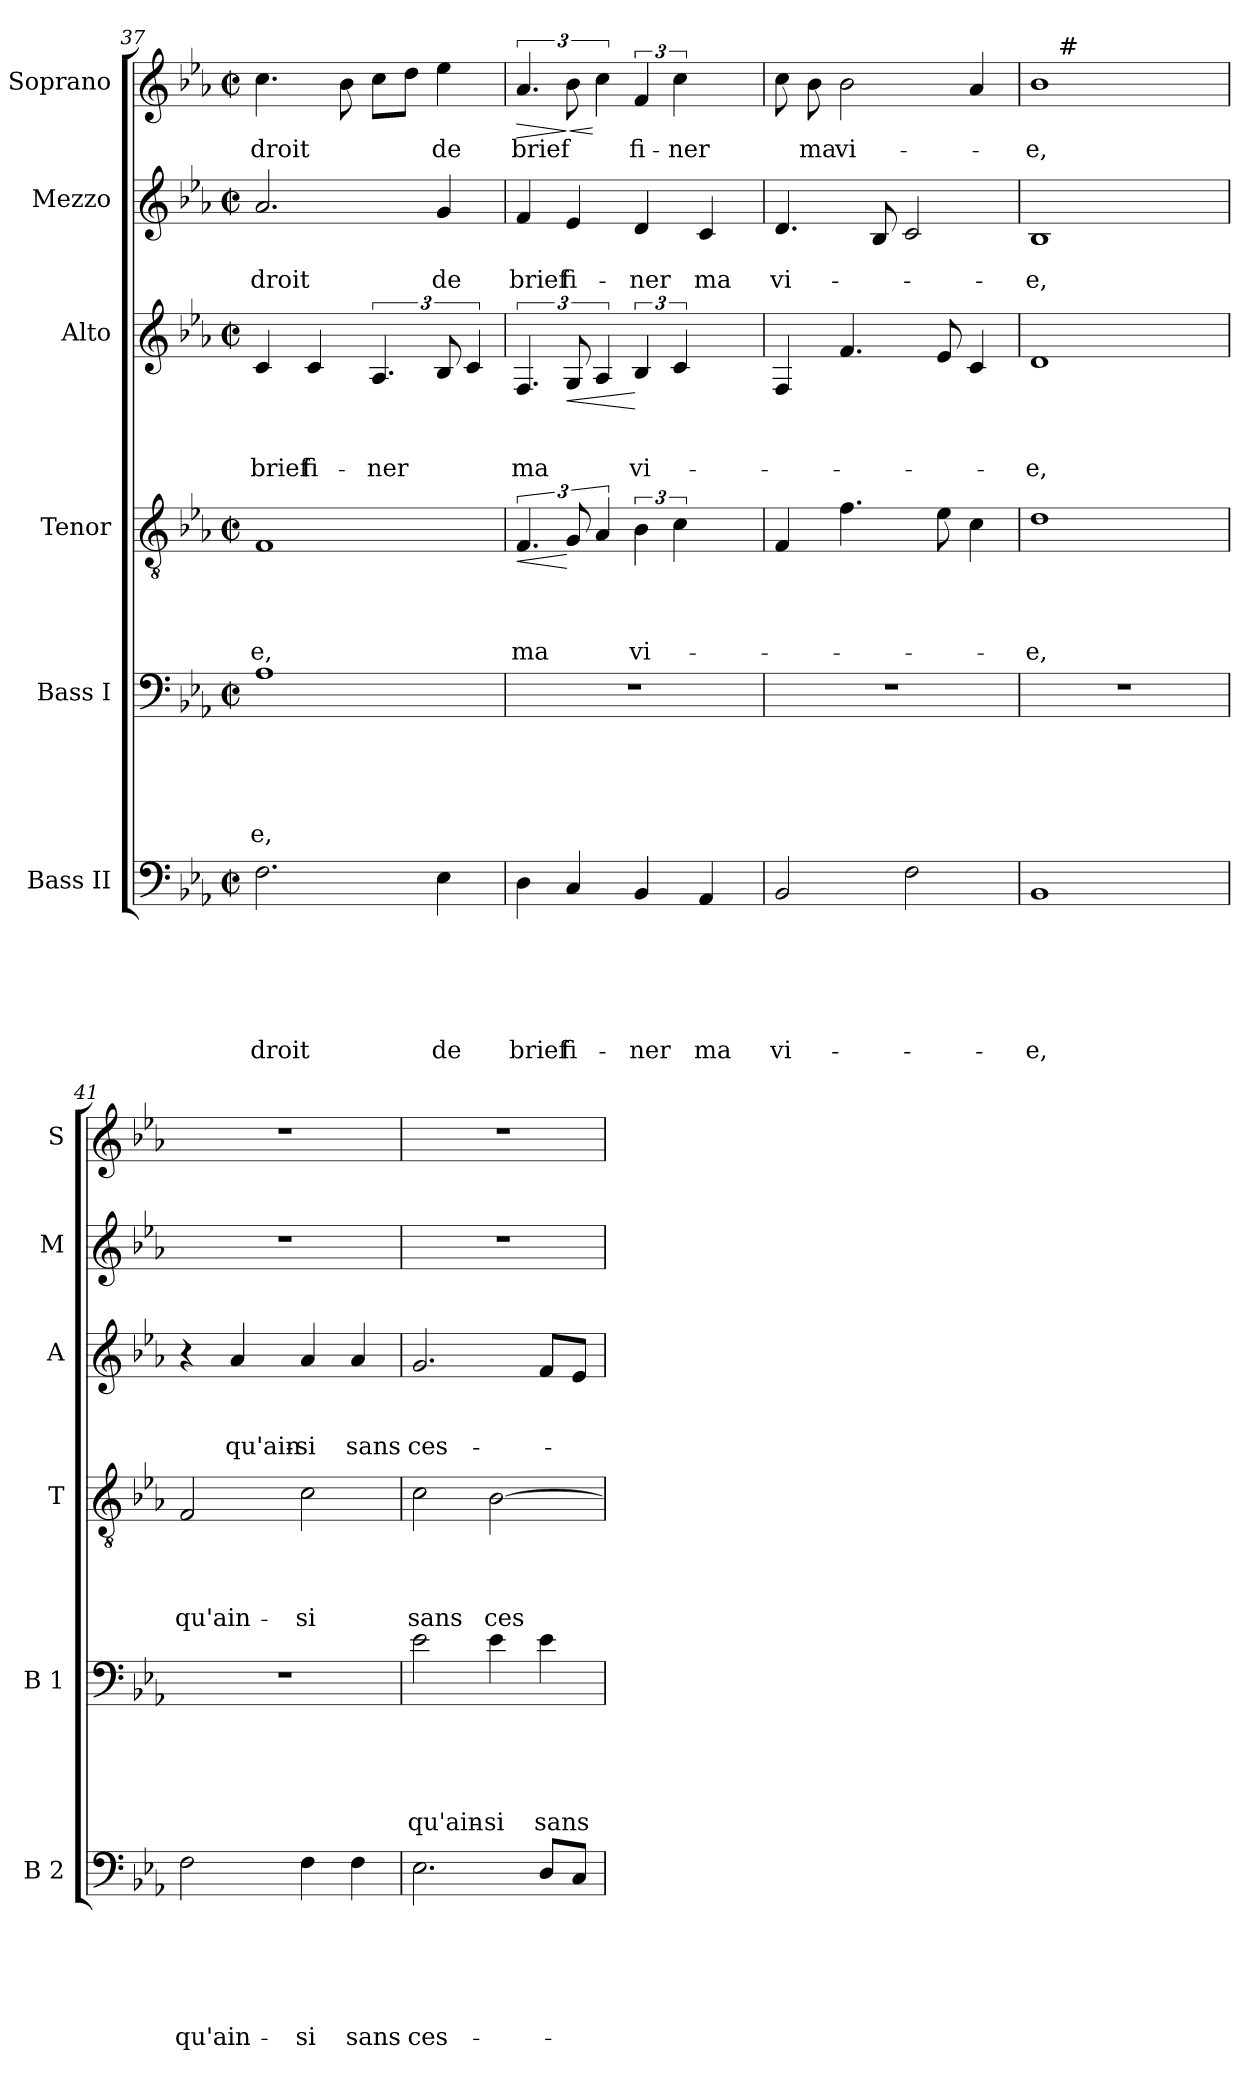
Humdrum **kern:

**kern	**text	**text	**text	**text	**text	**text	**kern	**text	**text	**text	**text	**text	**kern	**text	**text	**text	**text	**dynam	**kern	**text	**text	**text	**dynam	**kern	**text	**text	**kern	**text	**dynam
*part6	*part6	*part6	*part6	*part6	*part6	*part6	*part5	*part5	*part5	*part5	*part5	*part5	*part4	*part4	*part4	*part4	*part4	*part4	*part3	*part3	*part3	*part3	*part3	*part2	*part2	*part2	*part1	*part1	*part1
*staff6	*staff6	*staff6	*staff6	*staff6	*staff6	*staff6	*staff5	*staff5	*staff5	*staff5	*staff5	*staff5	*staff4	*staff4	*staff4	*staff4	*staff4	*staff4	*staff3	*staff3	*staff3	*staff3	*staff3	*staff2	*staff2	*staff2	*staff1	*staff1	*staff1
*I"Bass II	*	*	*	*	*	*	*I"Bass I	*	*	*	*	*	*I"Tenor	*	*	*	*	*	*I"Alto	*	*	*	*	*I"Mezzo	*	*	*I"Soprano	*	*
*I'B 2	*	*	*	*	*	*	*I'B 1	*	*	*	*	*	*I'T	*	*	*	*	*	*I'A	*	*	*	*	*I'M	*	*	*I'S	*	*
*clefF4	*	*	*	*	*	*	*clefF4	*	*	*	*	*	*clefGv2	*	*	*	*	*	*clefG2	*	*	*	*	*clefG2	*	*	*clefG2	*	*
*k[b-e-a-]	*	*	*	*	*	*	*k[b-e-a-]	*	*	*	*	*	*k[b-e-a-]	*	*	*	*	*	*k[b-e-a-]	*	*	*	*	*k[b-e-a-]	*	*	*k[b-e-a-]	*	*
*E-:	*	*	*	*	*	*	*E-:	*	*	*	*	*	*E-:	*	*	*	*	*	*E-:	*	*	*	*	*E-:	*	*	*E-:	*	*
*M2/2	*	*	*	*	*	*	*M2/2	*	*	*	*	*	*M2/2	*	*	*	*	*	*M2/2	*	*	*	*	*M2/2	*	*	*M2/2	*	*
*met(c|)	*	*	*	*	*	*	*met(c|)	*	*	*	*	*	*met(c|)	*	*	*	*	*	*met(c|)	*	*	*	*	*met(c|)	*	*	*met(c|)	*	*
=37	=37	=37	=37	=37	=37	=37	=37	=37	=37	=37	=37	=37	=37	=37	=37	=37	=37	=37	=37	=37	=37	=37	=37	=37	=37	=37	=37	=37	=37
!	!	!	!	!	!	!LO:LY:b	!	!	!	!	!	!LO:LY:b	!	!	!	!	!LO:LY:b	!	!	!	!	!LO:LY:b	!	!	!	!LO:LY:b	!	!LO:LY:b	!
2.F\	.	.	.	.	.	-droit	1A-	.	.	.	.	-e,	1F	.	.	.	-e,	.	4c/	.	.	brief	.	2.a-/	.	-droit	4.cc\	-droit	.
!	!	!	!	!	!	!	!	!	!	!	!	!	!	!	!	!	!	!	!	!	!	!LO:LY:b	!	!	!	!	!	!	!
.	.	.	.	.	.	.	.	.	.	.	.	.	.	.	.	.	.	.	4c/	.	.	fi-	.	.	.	.	.	.	.
.	.	.	.	.	.	.	.	.	.	.	.	.	.	.	.	.	.	.	.	.	.	.	.	.	.	.	8b-\	.	.
!	!	!	!	!	!	!	!	!	!	!	!	!	!	!	!	!	!	!	!	!	!	!LO:LY:b	!	!	!	!	!	!	!
.	.	.	.	.	.	.	.	.	.	.	.	.	.	.	.	.	.	.	6.A-/	.	.	-ner	.	.	.	.	8cc\L	.	.
.	.	.	.	.	.	.	.	.	.	.	.	.	.	.	.	.	.	.	.	.	.	.	.	.	.	.	8dd\J	.	.
!	!	!	!	!	!	!LO:LY:b	!	!	!	!	!	!	!	!	!	!	!	!	!	!	!	!	!	!	!	!LO:LY:b	!	!LO:LY:b	!
4E-\	.	.	.	.	.	de	.	.	.	.	.	.	.	.	.	.	.	.	12B-/	.	.	.	.	4g/	.	de	4ee-\	de	.
.	.	.	.	.	.	.	.	.	.	.	.	.	.	.	.	.	.	.	6c/	.	.	.	.	.	.	.	.	.	.
=38	=38	=38	=38	=38	=38	=38	=38	=38	=38	=38	=38	=38	=38	=38	=38	=38	=38	=38	=38	=38	=38	=38	=38	=38	=38	=38	=38	=38	=38
!	!	!	!	!	!	!LO:LY:b	!	!	!	!	!	!	!	!	!	!	!LO:LY:b	!LO:HP:b	!	!	!	!LO:LY:b	!	!	!	!LO:LY:b	!	!LO:LY:b	!LO:HP:b
4D\	.	.	.	.	.	brief	1r	.	.	.	.	.	6.F/	.	.	.	ma	<	6.F/	.	.	ma	.	4f/	.	brief	6.a-/	brief	>
!	!	!	!	!	!	!LO:LY:b	!	!	!	!	!	!	!	!	!	!	!	!	!	!	!	!	!LO:HP:b	!	!	!LO:LY:b	!	!	!LO:HP:n=1:b
4C/	.	.	.	.	.	fi-	.	.	.	.	.	.	12G</	.	.	.	.	[	12G/	.	.	.	<	4e-/	.	fi-	12b->\	.	] <
.	.	.	.	.	.	.	.	.	.	.	.	.	6A-/	.	.	.	.	.	6A-/	.	.	.	.	.	.	.	6cc\	.	[
!	!	!	!	!	!	!LO:LY:b	!	!	!	!	!	!	!	!	!	!	!LO:LY:b	!	!	!	!	!LO:LY:b	!	!	!	!LO:LY:b	!	!LO:LY:b	!
4BB-/	.	.	.	.	.	-ner	.	.	.	.	.	.	6B-\	.	.	.	vi-	.	6B-/	.	.	vi-	[	4d/	.	-ner	6f/	fi-	.
!	!	!	!	!	!	!	!	!	!	!	!	!	!	!	!	!	!	!	!	!	!	!	!	!	!	!	!	!LO:LY:b	!
.	.	.	.	.	.	.	.	.	.	.	.	.	6c\	.	.	.	.	.	6c/	.	.	.	.	.	.	.	6cc\	-ner	.
!	!	!	!	!	!	!LO:LY:b	!	!	!	!	!	!	!	!	!	!	!	!	!	!	!	!	!	!	!	!LO:LY:b	!	!	!
4AA-/	.	.	.	.	.	ma	.	.	.	.	.	.	.	.	.	.	.	.	.	.	.	.	.	4c/	.	ma	.	.	.
.	.	.	.	.	.	.	.	.	.	.	.	.	6ryy	.	.	.	.	.	6ryy	.	.	.	.	.	.	.	6ryy	.	.
!!LO:LB:g=z
=39	=39	=39	=39	=39	=39	=39	=39	=39	=39	=39	=39	=39	=39	=39	=39	=39	=39	=39	=39	=39	=39	=39	=39	=39	=39	=39	=39	=39	=39
!	!	!	!	!	!	!LO:LY:b	!	!	!	!	!	!	!	!	!	!	!	!	!	!	!	!	!	!	!	!LO:LY:b	!	!	!
2BB-/	.	.	.	.	.	vi-	1r	.	.	.	.	.	4F/	.	.	.	.	.	4F/	.	.	.	.	4.d/	.	vi-	8cc\	.	.
!	!	!	!	!	!	!	!	!	!	!	!	!	!	!	!	!	!	!	!	!	!	!	!	!	!	!	!	!LO:LY:b	!
.	.	.	.	.	.	.	.	.	.	.	.	.	.	.	.	.	.	.	.	.	.	.	.	.	.	.	8b-\	ma	.
!	!	!	!	!	!	!	!	!	!	!	!	!	!	!	!	!	!	!	!	!	!	!	!	!	!	!	!	!LO:LY:b	!
.	.	.	.	.	.	.	.	.	.	.	.	.	4.f\	.	.	.	.	.	4.f/	.	.	.	.	.	.	.	2b-\	vi-	.
.	.	.	.	.	.	.	.	.	.	.	.	.	.	.	.	.	.	.	.	.	.	.	.	8B-/	.	.	.	.	.
2F\	.	.	.	.	.	.	.	.	.	.	.	.	.	.	.	.	.	.	.	.	.	.	.	2c/	.	.	.	.	.
.	.	.	.	.	.	.	.	.	.	.	.	.	8e-\	.	.	.	.	.	8e-/	.	.	.	.	.	.	.	.	.	.
.	.	.	.	.	.	.	.	.	.	.	.	.	4c\	.	.	.	.	.	4c/	.	.	.	.	.	.	.	4a-/	.	.
=40	=40	=40	=40	=40	=40	=40	=40	=40	=40	=40	=40	=40	=40	=40	=40	=40	=40	=40	=40	=40	=40	=40	=40	=40	=40	=40	=40	=40	=40
!	!	!	!	!	!	!LO:LY:b	!	!	!	!	!	!	!	!	!	!	!LO:LY:b	!	!	!	!	!LO:LY:b	!	!	!	!LO:LY:b	!	!LO:LY:b	!
*	*	*	*	*	*	*	*	*	*	*	*	*	*	*	*	*	*	*	*	*	*	*	*	*	*	*	*^	*	*
1BB-	.	.	.	.	.	-e,	1r	.	.	.	.	.	1d	.	.	.	-e,	.	1d	.	.	-e,	.	1B-	.	-e,	1b-	16.ryy	-e,	.
!	!	!	!	!	!	!	!	!	!	!	!	!	!	!	!	!	!	!	!	!	!	!	!	!	!	!	!	!LO:TX:a:t=#	!	!
.	.	.	.	.	.	.	.	.	.	.	.	.	.	.	.	.	.	.	.	.	.	.	.	.	.	.	.	2ryy	.	.
.	.	.	.	.	.	.	.	.	.	.	.	.	.	.	.	.	.	.	.	.	.	.	.	.	.	.	.	4ryy	.	.
.	.	.	.	.	.	.	.	.	.	.	.	.	.	.	.	.	.	.	.	.	.	.	.	.	.	.	.	8ryy	.	.
.	.	.	.	.	.	.	.	.	.	.	.	.	.	.	.	.	.	.	.	.	.	.	.	.	.	.	.	32ryy	.	.
=41	=41	=41	=41	=41	=41	=41	=41	=41	=41	=41	=41	=41	=41	=41	=41	=41	=41	=41	=41	=41	=41	=41	=41	=41	=41	=41	=41	=41	=41	=41
!	!	!	!	!	!	!LO:LY:b	!	!	!	!	!	!	!	!	!	!	!LO:LY:b	!	!	!	!	!	!	!	!	!	!	!	!	!
*	*	*	*	*	*	*	*	*	*	*	*	*	*	*	*	*	*	*	*	*	*	*	*	*	*	*	*v	*v	*	*
2F\	.	.	.	.	.	qu'ain-	1r	.	.	.	.	.	2F/	.	.	.	qu'ain-	.	4r	.	.	.	.	1r	.	.	1r	.	.
!	!	!	!	!	!	!	!	!	!	!	!	!	!	!	!	!	!	!	!	!	!	!LO:LY:b	!	!	!	!	!	!	!
.	.	.	.	.	.	.	.	.	.	.	.	.	.	.	.	.	.	.	4a-/	.	.	qu'ain-	.	.	.	.	.	.	.
!	!	!	!	!	!	!LO:LY:b	!	!	!	!	!	!	!	!	!	!	!LO:LY:b	!	!	!	!	!LO:LY:b	!	!	!	!	!	!	!
4F\	.	.	.	.	.	-si	.	.	.	.	.	.	2c\	.	.	.	-si	.	4a-/	.	.	-si	.	.	.	.	.	.	.
!	!	!	!	!	!	!LO:LY:b	!	!	!	!	!	!	!	!	!	!	!	!	!	!	!	!LO:LY:b	!	!	!	!	!	!	!
4F\	.	.	.	.	.	sans	.	.	.	.	.	.	.	.	.	.	.	.	4a-/	.	.	sans	.	.	.	.	.	.	.
=42	=42	=42	=42	=42	=42	=42	=42	=42	=42	=42	=42	=42	=42	=42	=42	=42	=42	=42	=42	=42	=42	=42	=42	=42	=42	=42	=42	=42	=42
!	!	!	!	!	!	!LO:LY:b	!	!	!	!	!	!LO:LY:b	!	!	!	!	!LO:LY:b	!	!	!	!	!LO:LY:b	!	!	!	!	!	!	!
2.E-\	.	.	.	.	.	ces-	2e-\	.	.	.	.	qu'ain-	2c\	.	.	.	sans	.	2.g/	.	.	ces-	.	1r	.	.	1r	.	.
!	!	!	!	!	!	!	!	!	!	!	!	!LO:LY:b	!	!	!	!	!LO:LY:b	!	!	!	!	!	!	!	!	!	!	!	!
.	.	.	.	.	.	.	4e-\	.	.	.	.	-si	[>2B-\	.	.	.	ces-	.	.	.	.	.	.	.	.	.	.	.	.
!	!	!	!	!	!	!	!	!	!	!	!	!LO:LY:b	!	!	!	!	!	!	!	!	!	!	!	!	!	!	!	!	!
8D/L	.	.	.	.	.	.	4e-\	.	.	.	.	sans	.	.	.	.	.	.	8f/L	.	.	.	.	.	.	.	.	.	.
8C/J	.	.	.	.	.	.	.	.	.	.	.	.	.	.	.	.	.	.	8e-/J	.	.	.	.	.	.	.	.	.	.
=	=	=	=	=	=	=	=	=	=	=	=	=	=	=	=	=	=	=	=	=	=	=	=	=	=	=	=	=	=
*-	*-	*-	*-	*-	*-	*-	*-	*-	*-	*-	*-	*-	*-	*-	*-	*-	*-	*-	*-	*-	*-	*-	*-	*-	*-	*-	*-	*-	*-
